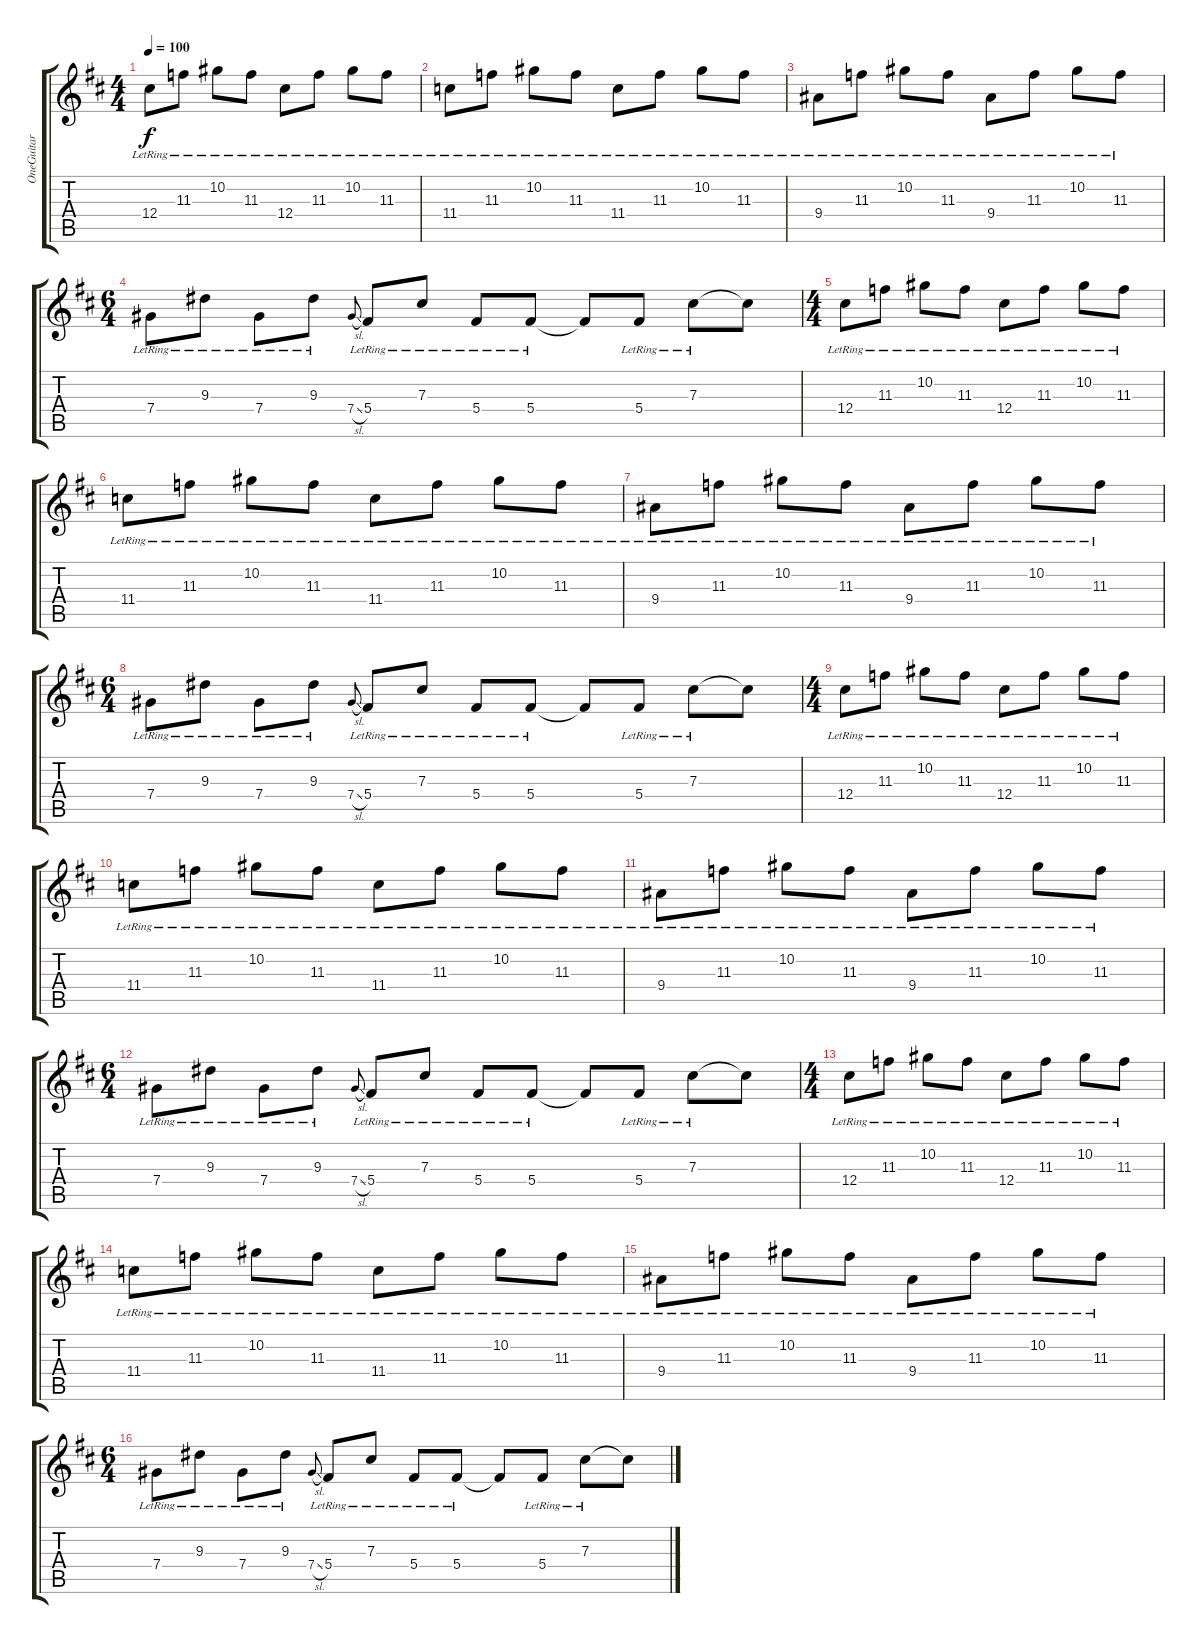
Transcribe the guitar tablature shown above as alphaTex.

\track ("OneGuitar" "OneGuitar") {mute instrument acousticguitarsteel}
\staff {score tabs}
\tuning (Eb4 Bb3 Gb3 Db3 Ab2 Eb2) {hide}
\ts (4 4)
\tempo 100
\clef g2
\ks d
12.4{lr}.8{dy f} 11.3{lr}.8 10.2{lr}.8 11.3{lr}.8 12.4{lr}.8 11.3{lr}.8 10.2{lr}.8 11.3{lr}.8 |
11.4{lr}.8 11.3{lr}.8 10.2{lr}.8 11.3{lr}.8 11.4{lr}.8 11.3{lr}.8 10.2{lr}.8 11.3{lr}.8 |
9.4{lr}.8 11.3{lr}.8 10.2{lr}.8 11.3{lr}.8 9.4{lr}.8 11.3{lr}.8 10.2{lr}.8 11.3{lr}.8 |
\ts (6 4)
7.4{lr}.8 9.3{lr}.8 7.4{lr}.8 9.3{lr}.8 7.4{sl}.8{gr onbeat} 5.4{lr}.8 7.3{lr}.8 5.4{lr}.8 5.4{lr}.8 5.4{t}.8 5.4{lr}.8 7.3{lr}.8 7.3{t}.8 |
\ts (4 4)
12.4{lr}.8 11.3{lr}.8 10.2{lr}.8 11.3{lr}.8 12.4{lr}.8 11.3{lr}.8 10.2{lr}.8 11.3{lr}.8 |
11.4{lr}.8 11.3{lr}.8 10.2{lr}.8 11.3{lr}.8 11.4{lr}.8 11.3{lr}.8 10.2{lr}.8 11.3{lr}.8 |
9.4{lr}.8 11.3{lr}.8 10.2{lr}.8 11.3{lr}.8 9.4{lr}.8 11.3{lr}.8 10.2{lr}.8 11.3{lr}.8 |
\ts (6 4)
7.4{lr}.8 9.3{lr}.8 7.4{lr}.8 9.3{lr}.8 7.4{sl}.8{gr onbeat} 5.4{lr}.8 7.3{lr}.8 5.4{lr}.8 5.4{lr}.8 5.4{t}.8 5.4{lr}.8 7.3{lr}.8 7.3{t}.8 |
\ts (4 4)
12.4{lr}.8 11.3{lr}.8 10.2{lr}.8 11.3{lr}.8 12.4{lr}.8 11.3{lr}.8 10.2{lr}.8 11.3{lr}.8 |
11.4{lr}.8 11.3{lr}.8 10.2{lr}.8 11.3{lr}.8 11.4{lr}.8 11.3{lr}.8 10.2{lr}.8 11.3{lr}.8 |
9.4{lr}.8 11.3{lr}.8 10.2{lr}.8 11.3{lr}.8 9.4{lr}.8 11.3{lr}.8 10.2{lr}.8 11.3{lr}.8 |
\ts (6 4)
7.4{lr}.8 9.3{lr}.8 7.4{lr}.8 9.3{lr}.8 7.4{sl}.8{gr onbeat} 5.4{lr}.8 7.3{lr}.8 5.4{lr}.8 5.4{lr}.8 5.4{t}.8 5.4{lr}.8 7.3{lr}.8 7.3{t}.8 |
\ts (4 4)
12.4{lr}.8 11.3{lr}.8 10.2{lr}.8 11.3{lr}.8 12.4{lr}.8 11.3{lr}.8 10.2{lr}.8 11.3{lr}.8 |
11.4{lr}.8 11.3{lr}.8 10.2{lr}.8 11.3{lr}.8 11.4{lr}.8 11.3{lr}.8 10.2{lr}.8 11.3{lr}.8 |
9.4{lr}.8 11.3{lr}.8 10.2{lr}.8 11.3{lr}.8 9.4{lr}.8 11.3{lr}.8 10.2{lr}.8 11.3{lr}.8 |
\ts (6 4)
7.4{lr}.8 9.3{lr}.8 7.4{lr}.8 9.3{lr}.8 7.4{sl}.8{gr onbeat} 5.4{lr}.8 7.3{lr}.8 5.4{lr}.8 5.4{lr}.8 5.4{t}.8 5.4{lr}.8 7.3{lr}.8 7.3{t}.8
